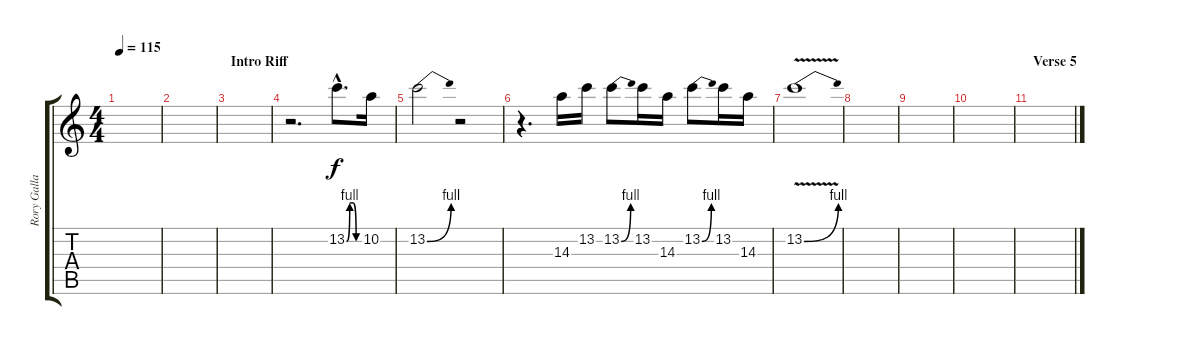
\track ("Rory Gallagher Lead" "Rory Galla") {instrument overdrivenguitar}
\staff {score tabs}
\tuning (E4 B3 G3 D3 A2 E2) {hide}
\ts (4 4)
\tempo 115
\clef g2
\ks c
|
|
\section ("" "Intro Riff")
|
r.2{d} 13.2{be (custom 0 0 15 4 30 4 45 0 60 0) hac}.8{d} 10.2.16 |
13.2{be (bend 0 0 60 4)}.2 r.2 |
r.4{d} 14.3.16 13.2.16 13.2{be (bend 0 0 60 4)}.8 13.2.16 14.3.16 13.2{be (bend 0 0 60 4)}.8 13.2.16 14.3.16 |
13.2{be (bend 0 0 60 4) v}.1 |
|
|
|
\section ("" "Verse 5")
